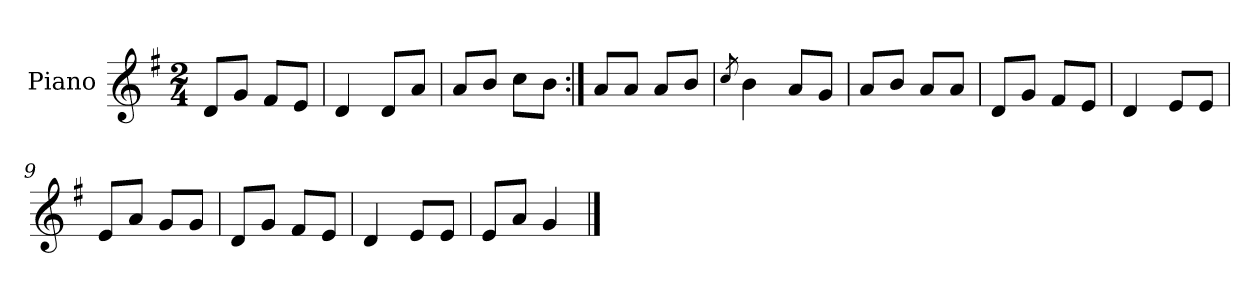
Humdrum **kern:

**kern
*part1
*staff1
*I"Piano
*I'Pno.
*clefG2
*k[f#]
*M2/4
=1
8d/L
8g/J
8f#/L
8e/J
=2
4d/
8d/L
8a/J
=3
8a/L
8b/J
8cc\L
8b\J
=4:|!
8a/L
8a/J
8a/L
8b/J
=5
8qcc/
4b\
8a/L
8g/J
=6
8a/L
8b/J
8a/L
8a/J
=7
8d/L
8g/J
8f#/L
8e/J
=8
4d/
8e/L
8e/J
=9
8e/L
8a/J
8g/L
8g/J
!!LO:LB:g=z
=10
8d/L
8g/J
8f#/L
8e/J
=11
4d/
8e/L
8e/J
=12
8e/L
8a/J
4g/
==
*-
